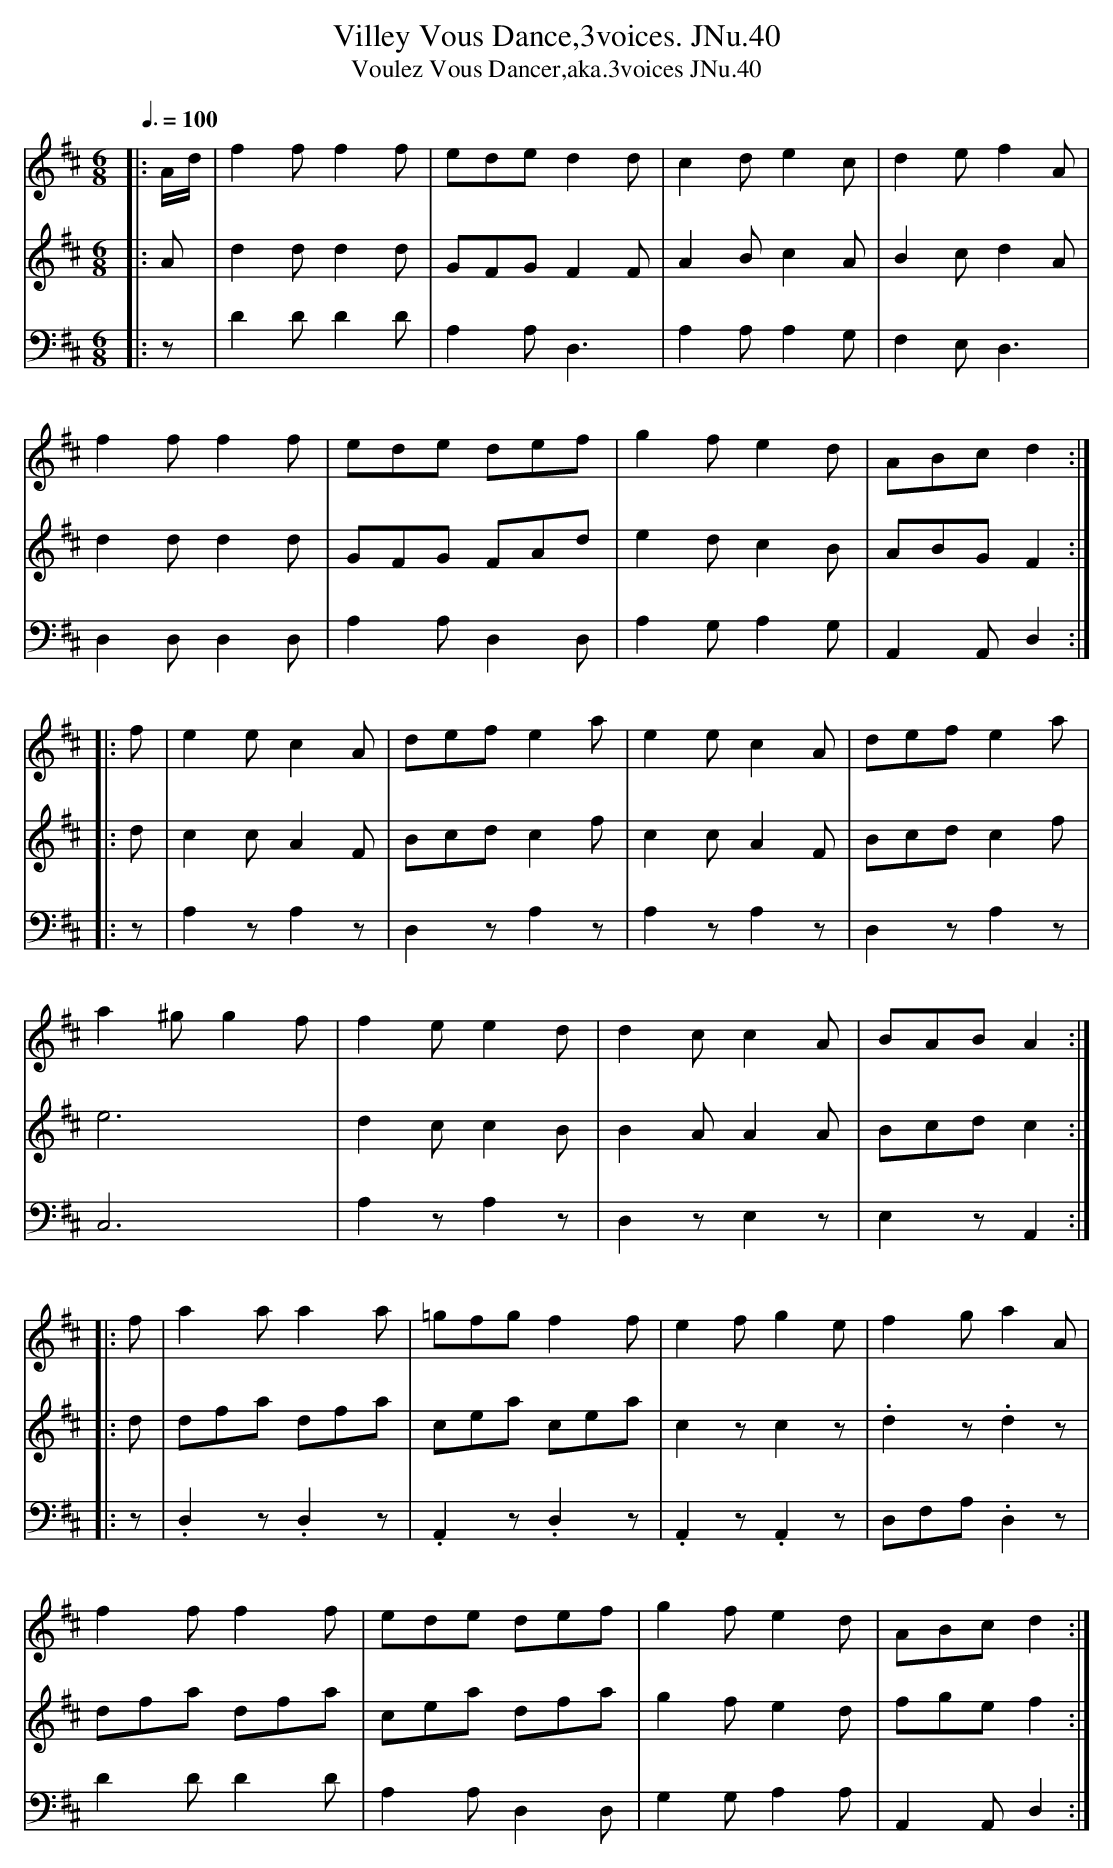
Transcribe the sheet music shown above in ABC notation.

X:1
T:Villey Vous Dance,3voices. JNu.40
T:Voulez Vous Dancer,aka.3voices JNu.40
M:6/8
L:1/8
Q:3/8=100
V:1
V:2
V:3 clef=bass
K:D
[V:1] |: A/d/ | f2f f2f | ede d2d | c2d e2c | d2e f2A |
[V:2] |: A | d2dd2d | GFGF2F | A2Bc2A | B2cd2A |
[V:3] |: z | D2DD2D | A,2A,D,3 | A,2A,A,2G, | F,2E,D,3 |
[V:1] f2f f2f | ede def | g2f e2d | ABc d2 :|
[V:2] d2dd2d | GFG FAd | e2dc2B | ABGF2 :|
[V:3] D,2D,D,2D, | A,2A,D,2D, | A,2G,A,2G, | A,,2A,,D,2 :|
[V:1] |: f | e2e c2A | def e2a | e2e c2A | def e2a |
[V:2] |: d | c2cA2F | Bcdc2f | c2cA2F | Bcdc2f |
[V:3] |: z | A,2zA,2z | D,2zA,2z | A,2zA,2z | D,2zA,2z |
[V:1] a2^g g2f | f2e e2d | d2c c2A | BAB A2 :|
[V:2] e6 | d2cc2B | B2AA2A | Bcdc2 :|
[V:3] C,6 | A,2zA,2z | D,2zE,2z | E,2zA,,2 :|
[V:1] |: f | a2a a2a | =gfg f2f | e2f g2e | f2g a2A |
[V:2] |: d | dfa dfa | cea cea | c2zc2z | .d2z.d2z |
[V:3] |: z | .D,2z.D,2z | .A,,2z.D,2z | .A,,2z.A,,2z | D,F,A,.D,2z |
[V:1] f2f f2f | ede def | g2f e2d | ABc d2 :|
[V:2] dfa dfa | cea dfa | g2fe2d | fgef2 :|
[V:3] D2DD2D | A,2A,D,2D, | G,2G,A,2A, | A,,2A,,D,2 :|
